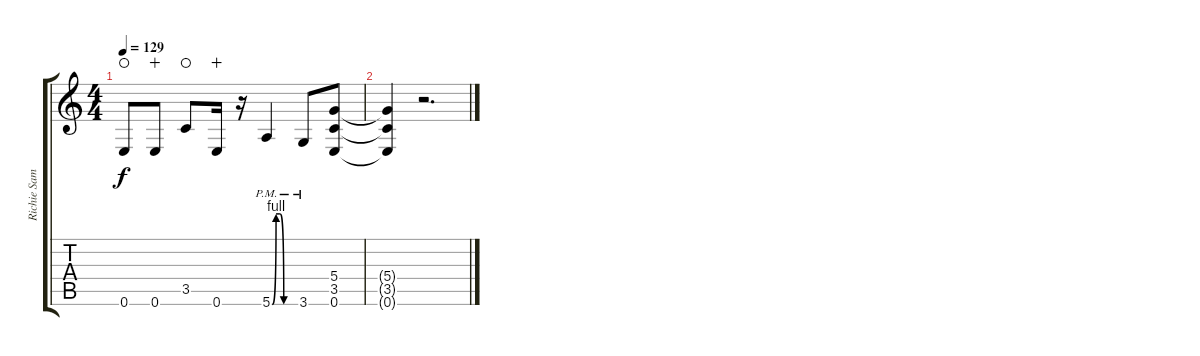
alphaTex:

\track ("Richie Sambora 2" "Richie Sam") {instrument distortionguitar}
\staff {score tabs}
\tuning (E4 B3 G3 D3 A2 E2) {hide}
\ts (4 4)
\tempo 129
\clef g2
\ks c
0.6{t}.8{dy f waho} 0.6.8{wahc} 3.5.8{waho} 0.6.16{wahc} r.16 5.6{be (custom 0 0 10 4 20 4 30 0 60 0) pm}.4 3.6{pm}.8 (5.4 3.5 0.6).8 |
(5.4{t} 3.5{t} 0.6{t}).4 r.2{d}
